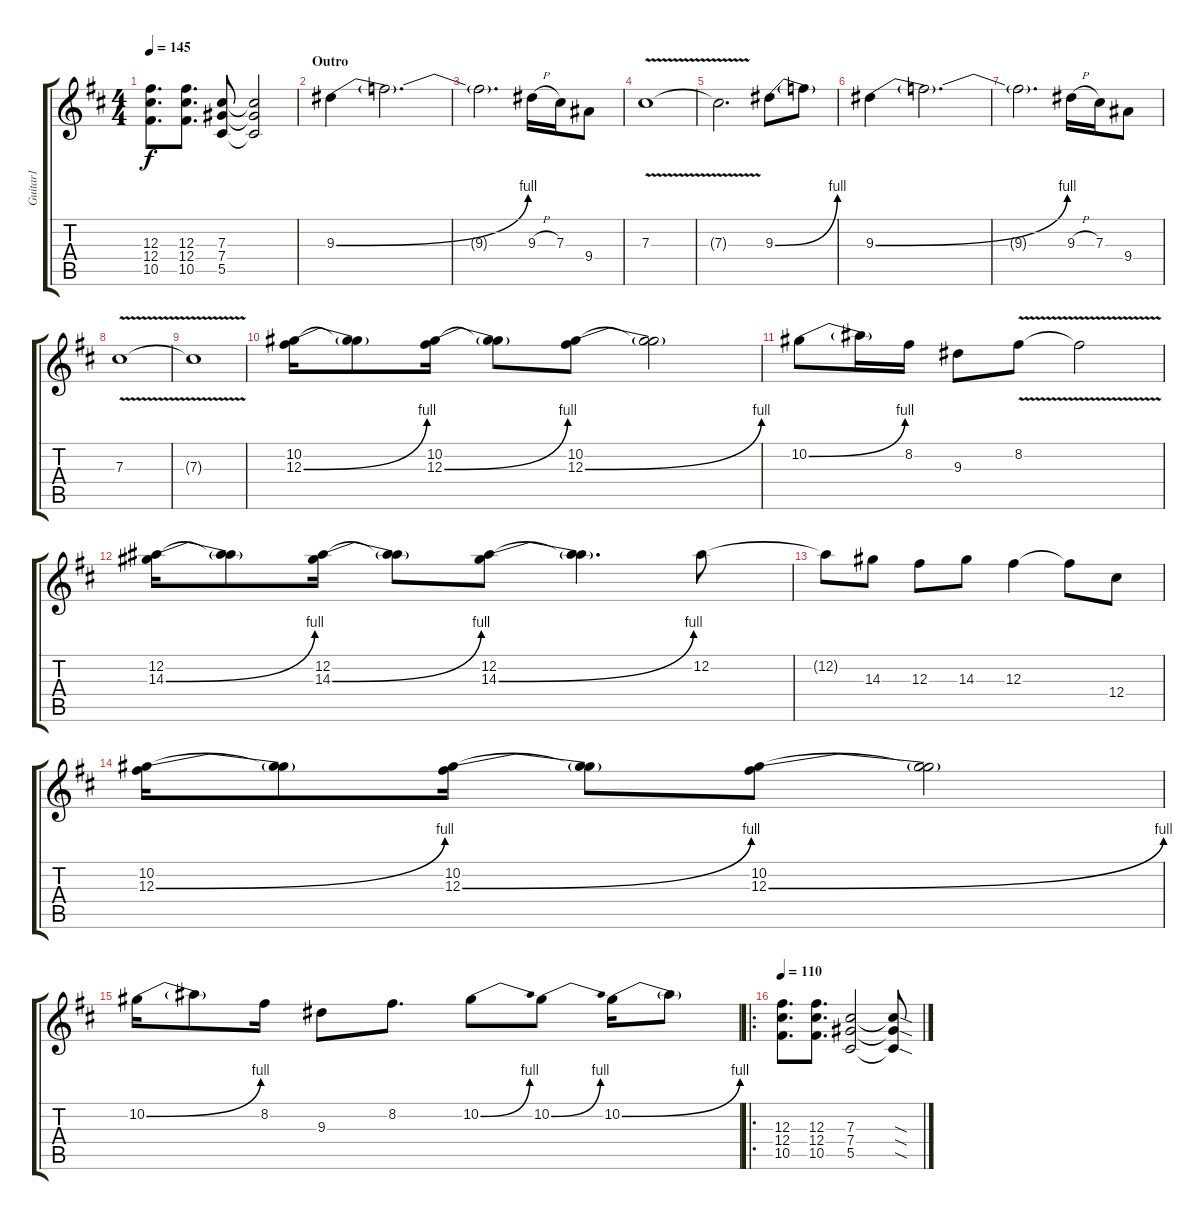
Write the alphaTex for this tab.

\track ("Guitar1" "Guitar1") {instrument acousticguitarsteel}
\staff {score tabs}
\tuning (Eb4 Bb3 Gb3 Db3 Ab2 Eb2) {hide}
\ts (4 4)
\tempo 145
\clef g2
\ks d
(12.3 12.4 10.5).8{d dy f} (12.3 12.4 10.5).8{d} (7.3 7.4 5.5).8 (7.3{t} 7.4{t} 5.5{t}).2 |
\section ("" "Outro")
9.3{be (bend 0 0 60 4)}.4 9.3{t}.2{d} |
9.3{t}.2{d} 9.3{h}.16 7.3.16 9.4.8 |
7.3{v}.1 |
7.3{v t}.2{d} 9.3{be (bend 0 0 60 4)}.8 9.3{t}.8 |
9.3{be (bend 0 0 60 4)}.4 9.3{t}.2{d} |
9.3{t}.2{d} 9.3{h}.16 7.3.16 9.4.8 |
7.3{v}.1 |
7.3{v t}.1 |
(10.2 12.3{be (bend 0 0 60 4)}).16 (10.2{t} 12.3{t}).8 (10.2 12.3{be (bend 0 0 60 4)}).16 (10.2{t} 12.3{t}).8 (10.2 12.3{be (bend 0 0 60 4)}).8 (10.2{t} 12.3{t}).2 |
10.2{be (bend 0 0 60 4)}.8 10.2{t}.16 8.2.16 9.3.8 8.2{v}.8 8.2{v t}.2 |
(12.2 14.3{be (bend 0 0 60 4)}).16 (12.2{t} 14.3{t}).8 (12.2 14.3{be (bend 0 0 60 4)}).16 (12.2{t} 14.3{t}).8 (12.2 14.3{be (bend 0 0 60 4)}).8 (12.2{t} 14.3{t}).4{d} 12.2.8 |
12.2{t}.8 14.3.8 12.3.8 14.3.8 12.3.4 12.3{t}.8 12.4.8 |
(10.2 12.3{be (bend 0 0 60 4)}).16 (10.2{t} 12.3{t}).8 (10.2 12.3{be (bend 0 0 60 4)}).16 (10.2{t} 12.3{t}).8 (10.2 12.3{be (bend 0 0 60 4)}).8 (10.2{t} 12.3{t}).2 |
10.2{be (bend 0 0 60 4)}.16 10.2{t}.8 8.2.16 9.3.8 8.2.8{d} 10.2{be (bend 0 0 60 4)}.8 10.2{be (bend 0 0 60 4)}.8 10.2{be (bend 0 0 60 4)}.16 10.2{t}.8 |
\ro
\tempo 110
(12.3 12.4 10.5).8{d} (12.3 12.4 10.5).8{d} (7.3 7.4 5.5).2 (7.3{sod t} 7.4{sod t} 5.5{sod t}).8
